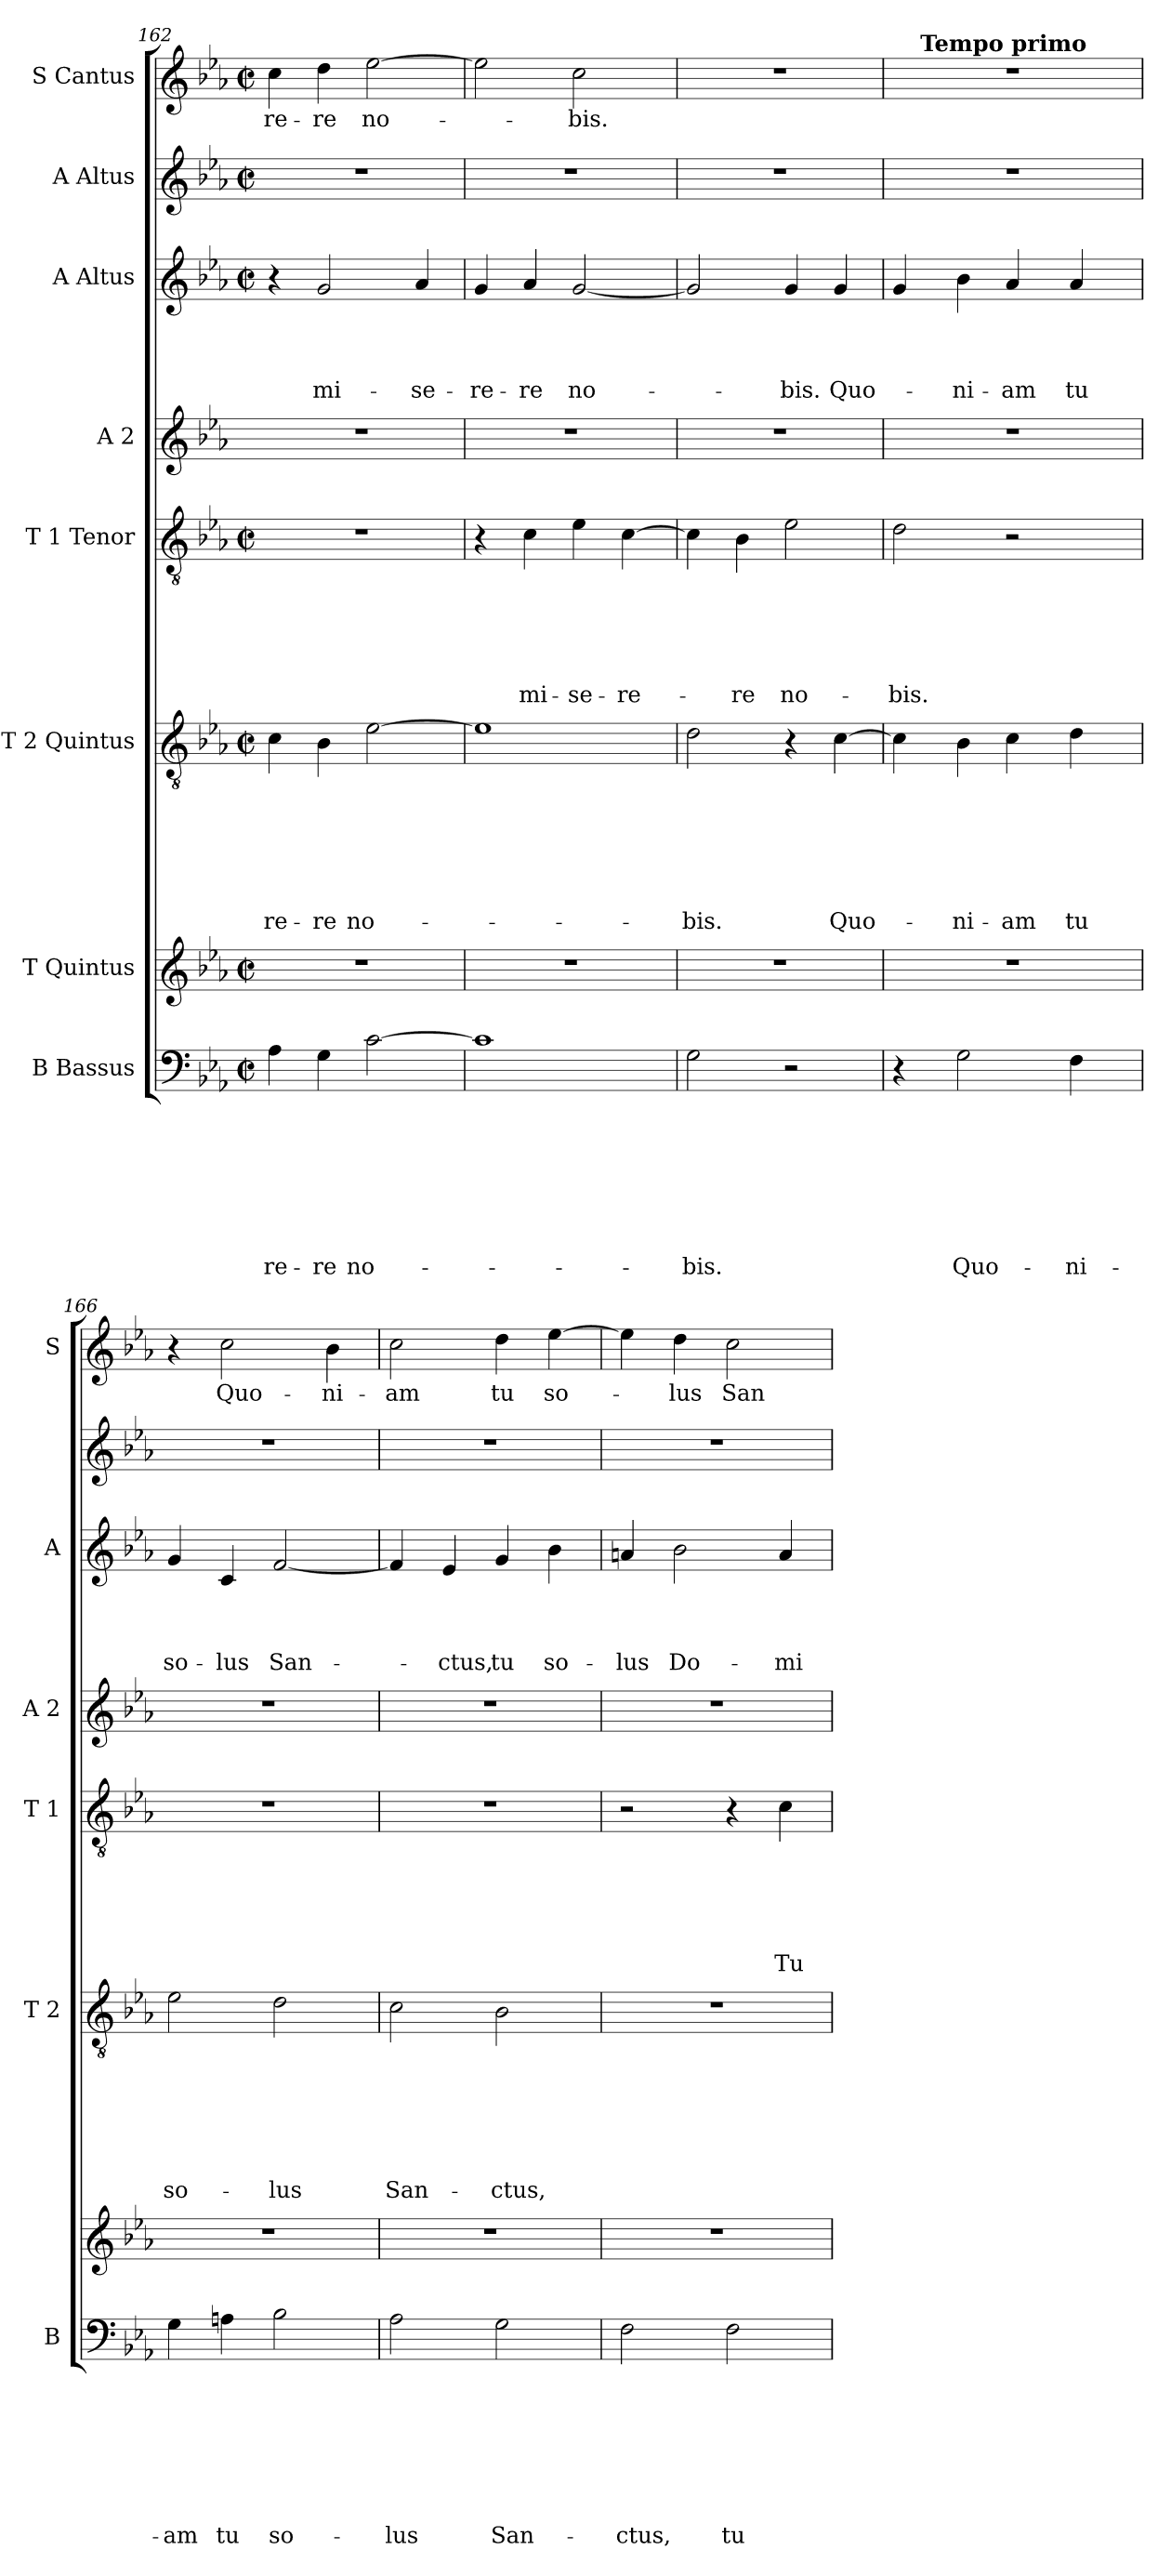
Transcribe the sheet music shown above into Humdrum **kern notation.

**kern	**text	**text	**text	**text	**text	**text	**text	**text	**kern	**kern	**text	**text	**text	**text	**text	**text	**text	**kern	**text	**text	**text	**text	**text	**text	**kern	**kern	**text	**text	**text	**text	**kern	**kern	**text
*part8	*part8	*part8	*part8	*part8	*part8	*part8	*part8	*part8	*part7	*part6	*part6	*part6	*part6	*part6	*part6	*part6	*part6	*part5	*part5	*part5	*part5	*part5	*part5	*part5	*part4	*part3	*part3	*part3	*part3	*part3	*part2	*part1	*part1
*staff8	*staff8	*staff8	*staff8	*staff8	*staff8	*staff8	*staff8	*staff8	*staff7	*staff6	*staff6	*staff6	*staff6	*staff6	*staff6	*staff6	*staff6	*staff5	*staff5	*staff5	*staff5	*staff5	*staff5	*staff5	*staff4	*staff3	*staff3	*staff3	*staff3	*staff3	*staff2	*staff1	*staff1
*I"B Bassus	*	*	*	*	*	*	*	*	*I"T Quintus	*I"T 2 Quintus	*	*	*	*	*	*	*	*I"T 1 Tenor	*	*	*	*	*	*	*I"A 2	*I"A Altus	*	*	*	*	*I"A Altus	*I"S Cantus	*
*I'B	*	*	*	*	*	*	*	*	*	*I'T 2	*	*	*	*	*	*	*	*I'T 1	*	*	*	*	*	*	*I'A 2	*I'A	*	*	*	*	*	*I'S	*
*clefF4	*	*	*	*	*	*	*	*	*clefG2	*clefGv2	*	*	*	*	*	*	*	*clefGv2	*	*	*	*	*	*	*clefG2	*clefG2	*	*	*	*	*clefG2	*clefG2	*
*k[b-e-a-]	*	*	*	*	*	*	*	*	*k[b-e-a-]	*k[b-e-a-]	*	*	*	*	*	*	*	*k[b-e-a-]	*	*	*	*	*	*	*k[b-e-a-]	*k[b-e-a-]	*	*	*	*	*k[b-e-a-]	*k[b-e-a-]	*
*E-:	*	*	*	*	*	*	*	*	*E-:	*E-:	*	*	*	*	*	*	*	*E-:	*	*	*	*	*	*	*E-:	*E-:	*	*	*	*	*E-:	*E-:	*
*M2/2	*	*	*	*	*	*	*	*	*M2/2	*M2/2	*	*	*	*	*	*	*	*M2/2	*	*	*	*	*	*	*	*M2/2	*	*	*	*	*M2/2	*M2/2	*
*met(c|)	*	*	*	*	*	*	*	*	*met(c|)	*met(c|)	*	*	*	*	*	*	*	*met(c|)	*	*	*	*	*	*	*	*met(c|)	*	*	*	*	*met(c|)	*met(c|)	*
=162	=162	=162	=162	=162	=162	=162	=162	=162	=162	=162	=162	=162	=162	=162	=162	=162	=162	=162	=162	=162	=162	=162	=162	=162	=162	=162	=162	=162	=162	=162	=162	=162	=162
!	!	!	!	!	!	!	!	!LO:LY:b	!	!	!	!	!	!	!	!	!LO:LY:b	!	!	!	!	!	!	!	!	!	!	!	!	!	!	!	!LO:LY:b
4A-\	.	.	.	.	.	.	.	-re-	1r	4c\	.	.	.	.	.	.	-re-	1r	.	.	.	.	.	.	1r	4r	.	.	.	.	1r	4cc\	-re-
!	!	!	!	!	!	!	!	!LO:LY:b	!	!	!	!	!	!	!	!	!LO:LY:b	!	!	!	!	!	!	!	!	!	!	!	!	!LO:LY:b	!	!	!LO:LY:b
4G\	.	.	.	.	.	.	.	-re	.	4B-\	.	.	.	.	.	.	-re	.	.	.	.	.	.	.	.	2g/	.	.	.	mi-	.	4dd\	-re
!	!	!	!	!	!	!	!	!LO:LY:b	!	!	!	!	!	!	!	!	!LO:LY:b	!	!	!	!	!	!	!	!	!	!	!	!	!	!	!	!LO:LY:b
[>2c\	.	.	.	.	.	.	.	no-	.	[>2e-\	.	.	.	.	.	.	no-	.	.	.	.	.	.	.	.	.	.	.	.	.	.	[>2ee-\	no-
!	!	!	!	!	!	!	!	!	!	!	!	!	!	!	!	!	!	!	!	!	!	!	!	!	!	!	!	!	!	!LO:LY:b	!	!	!
.	.	.	.	.	.	.	.	.	.	.	.	.	.	.	.	.	.	.	.	.	.	.	.	.	.	4a-/	.	.	.	-se-	.	.	.
=163	=163	=163	=163	=163	=163	=163	=163	=163	=163	=163	=163	=163	=163	=163	=163	=163	=163	=163	=163	=163	=163	=163	=163	=163	=163	=163	=163	=163	=163	=163	=163	=163	=163
!	!	!	!	!	!	!	!	!	!	!	!	!	!	!	!	!	!	!	!	!	!	!	!	!	!	!	!	!	!	!LO:LY:b	!	!	!
1c]	.	.	.	.	.	.	.	.	1r	1e-]	.	.	.	.	.	.	.	4r	.	.	.	.	.	.	1r	4g/	.	.	.	-re-	1r	2ee-\]	.
!	!	!	!	!	!	!	!	!	!	!	!	!	!	!	!	!	!	!	!	!	!	!	!	!LO:LY:b	!	!	!	!	!	!LO:LY:b	!	!	!
.	.	.	.	.	.	.	.	.	.	.	.	.	.	.	.	.	.	4c\	.	.	.	.	.	mi-	.	4a-/	.	.	.	-re	.	.	.
!	!	!	!	!	!	!	!	!	!	!	!	!	!	!	!	!	!	!	!	!	!	!	!	!LO:LY:b	!	!	!	!	!	!LO:LY:b	!	!	!LO:LY:b
.	.	.	.	.	.	.	.	.	.	.	.	.	.	.	.	.	.	4e-\	.	.	.	.	.	-se-	.	[<2g/	.	.	.	no-	.	2cc\	-bis.
!	!	!	!	!	!	!	!	!	!	!	!	!	!	!	!	!	!	!	!	!	!	!	!	!LO:LY:b	!	!	!	!	!	!	!	!	!
.	.	.	.	.	.	.	.	.	.	.	.	.	.	.	.	.	.	[>4c\	.	.	.	.	.	-re-	.	.	.	.	.	.	.	.	.
=164	=164	=164	=164	=164	=164	=164	=164	=164	=164	=164	=164	=164	=164	=164	=164	=164	=164	=164	=164	=164	=164	=164	=164	=164	=164	=164	=164	=164	=164	=164	=164	=164	=164
!	!	!	!	!	!	!	!	!LO:LY:b	!	!	!	!	!	!	!	!	!LO:LY:b	!	!	!	!	!	!	!	!	!	!	!	!	!	!	!	!
2G\	.	.	.	.	.	.	.	-bis.	1r	2d\	.	.	.	.	.	.	-bis.	4c\]	.	.	.	.	.	.	1r	2g/]	.	.	.	.	1r	1r	.
!	!	!	!	!	!	!	!	!	!	!	!	!	!	!	!	!	!	!	!	!	!	!	!	!LO:LY:b	!	!	!	!	!	!	!	!	!
.	.	.	.	.	.	.	.	.	.	.	.	.	.	.	.	.	.	4B-\	.	.	.	.	.	-re	.	.	.	.	.	.	.	.	.
!	!	!	!	!	!	!	!	!	!	!	!	!	!	!	!	!	!	!	!	!	!	!	!	!LO:LY:b	!	!	!	!	!	!LO:LY:b	!	!	!
2r	.	.	.	.	.	.	.	.	.	4r	.	.	.	.	.	.	.	2e-\	.	.	.	.	.	no-	.	4g/	.	.	.	-bis.	.	.	.
!	!	!	!	!	!	!	!	!	!	!	!	!	!	!	!	!	!LO:LY:b	!	!	!	!	!	!	!	!	!	!	!	!	!LO:LY:b	!	!	!
.	.	.	.	.	.	.	.	.	.	[<4c\	.	.	.	.	.	.	Quo-	.	.	.	.	.	.	.	.	4g/	.	.	.	Quo-	.	.	.
!!LO:LB:g=z
=165	=165	=165	=165	=165	=165	=165	=165	=165	=165	=165	=165	=165	=165	=165	=165	=165	=165	=165	=165	=165	=165	=165	=165	=165	=165	=165	=165	=165	=165	=165	=165	=165	=165
!	!	!	!	!	!	!	!	!	!	!	!	!	!	!	!	!	!	!	!	!	!	!	!	!LO:LY:b	!	!	!	!	!	!	!	!	!
*	*	*	*	*	*	*	*	*	*	*	*	*	*	*	*	*	*	*	*	*	*	*	*	*	*	*	*	*	*	*	*	*^	*
4r	.	.	.	.	.	.	.	.	1r	4c\]	.	.	.	.	.	.	.	2d\	.	.	.	.	.	-bis.	1r	4g/	.	.	.	.	1r	1r	16.ryy	.
!	!	!	!	!	!	!	!	!	!	!	!	!	!	!	!	!	!	!	!	!	!	!	!	!	!	!	!	!	!	!	!	!	!LO:TX:a:B:t=Tempo primo	!
.	.	.	.	.	.	.	.	.	.	.	.	.	.	.	.	.	.	.	.	.	.	.	.	.	.	.	.	.	.	.	.	.	2ryy	.
!	!	!	!	!	!	!	!	!LO:LY:b	!	!	!	!	!	!	!	!	!LO:LY:b	!	!	!	!	!	!	!	!	!	!	!	!	!LO:LY:b	!	!	!	!
2G\	.	.	.	.	.	.	.	Quo-	.	4B-\	.	.	.	.	.	.	-ni-	.	.	.	.	.	.	.	.	4b-\	.	.	.	-ni-	.	.	.	.
!	!	!	!	!	!	!	!	!	!	!	!	!	!	!	!	!	!LO:LY:b	!	!	!	!	!	!	!	!	!	!	!	!	!LO:LY:b	!	!	!	!
.	.	.	.	.	.	.	.	.	.	4c\	.	.	.	.	.	.	-am	2r	.	.	.	.	.	.	.	4a-/	.	.	.	-am	.	.	.	.
.	.	.	.	.	.	.	.	.	.	.	.	.	.	.	.	.	.	.	.	.	.	.	.	.	.	.	.	.	.	.	.	.	4ryy	.
!	!	!	!	!	!	!	!	!LO:LY:b	!	!	!	!	!	!	!	!	!LO:LY:b	!	!	!	!	!	!	!	!	!	!	!	!	!LO:LY:b	!	!	!	!
4F\	.	.	.	.	.	.	.	-ni-	.	4d\	.	.	.	.	.	.	tu	.	.	.	.	.	.	.	.	4a-/	.	.	.	tu	.	.	.	.
.	.	.	.	.	.	.	.	.	.	.	.	.	.	.	.	.	.	.	.	.	.	.	.	.	.	.	.	.	.	.	.	.	8ryy	.
.	.	.	.	.	.	.	.	.	.	.	.	.	.	.	.	.	.	.	.	.	.	.	.	.	.	.	.	.	.	.	.	.	32ryy	.
=166	=166	=166	=166	=166	=166	=166	=166	=166	=166	=166	=166	=166	=166	=166	=166	=166	=166	=166	=166	=166	=166	=166	=166	=166	=166	=166	=166	=166	=166	=166	=166	=166	=166	=166
!	!	!	!	!	!	!	!	!LO:LY:b	!	!	!	!	!	!	!	!	!LO:LY:b	!	!	!	!	!	!	!	!	!	!	!	!	!LO:LY:b	!	!	!	!
*	*	*	*	*	*	*	*	*	*	*	*	*	*	*	*	*	*	*	*	*	*	*	*	*	*	*	*	*	*	*	*	*v	*v	*
4G\	.	.	.	.	.	.	.	-am	1r	2e-\	.	.	.	.	.	.	so-	1r	.	.	.	.	.	.	1r	4g/	.	.	.	so-	1r	4r	.
!	!	!	!	!	!	!	!	!LO:LY:b	!	!	!	!	!	!	!	!	!	!	!	!	!	!	!	!	!	!	!	!	!	!LO:LY:b	!	!	!LO:LY:b
4An\	.	.	.	.	.	.	.	tu	.	.	.	.	.	.	.	.	.	.	.	.	.	.	.	.	.	4c/	.	.	.	-lus	.	2cc\	Quo-
!	!	!	!	!	!	!	!	!LO:LY:b	!	!	!	!	!	!	!	!	!LO:LY:b	!	!	!	!	!	!	!	!	!	!	!	!	!LO:LY:b	!	!	!
2B-\	.	.	.	.	.	.	.	so-	.	2d\	.	.	.	.	.	.	-lus	.	.	.	.	.	.	.	.	[<2f/	.	.	.	San-	.	.	.
!	!	!	!	!	!	!	!	!	!	!	!	!	!	!	!	!	!	!	!	!	!	!	!	!	!	!	!	!	!	!	!	!	!LO:LY:b
.	.	.	.	.	.	.	.	.	.	.	.	.	.	.	.	.	.	.	.	.	.	.	.	.	.	.	.	.	.	.	.	4b-\	-ni-
=167	=167	=167	=167	=167	=167	=167	=167	=167	=167	=167	=167	=167	=167	=167	=167	=167	=167	=167	=167	=167	=167	=167	=167	=167	=167	=167	=167	=167	=167	=167	=167	=167	=167
!	!	!	!	!	!	!	!	!LO:LY:b	!	!	!	!	!	!	!	!	!LO:LY:b	!	!	!	!	!	!	!	!	!	!	!	!	!	!	!	!LO:LY:b
2A-\	.	.	.	.	.	.	.	-lus	1r	2c\	.	.	.	.	.	.	San-	1r	.	.	.	.	.	.	1r	4f/]	.	.	.	.	1r	2cc\	-am
!	!	!	!	!	!	!	!	!	!	!	!	!	!	!	!	!	!	!	!	!	!	!	!	!	!	!	!	!	!	!LO:LY:b	!	!	!
.	.	.	.	.	.	.	.	.	.	.	.	.	.	.	.	.	.	.	.	.	.	.	.	.	.	4e-/	.	.	.	-ctus,	.	.	.
!	!	!	!	!	!	!	!	!LO:LY:b	!	!	!	!	!	!	!	!	!LO:LY:b	!	!	!	!	!	!	!	!	!	!	!	!	!LO:LY:b	!	!	!LO:LY:b
2G\	.	.	.	.	.	.	.	San-	.	2B-\	.	.	.	.	.	.	-ctus,	.	.	.	.	.	.	.	.	4g/	.	.	.	tu	.	4dd\	tu
!	!	!	!	!	!	!	!	!	!	!	!	!	!	!	!	!	!	!	!	!	!	!	!	!	!	!	!	!	!	!LO:LY:b	!	!	!LO:LY:b
.	.	.	.	.	.	.	.	.	.	.	.	.	.	.	.	.	.	.	.	.	.	.	.	.	.	4b-\	.	.	.	so-	.	[>4ee-\	so-
=168	=168	=168	=168	=168	=168	=168	=168	=168	=168	=168	=168	=168	=168	=168	=168	=168	=168	=168	=168	=168	=168	=168	=168	=168	=168	=168	=168	=168	=168	=168	=168	=168	=168
!	!	!	!	!	!	!	!	!LO:LY:b	!	!	!	!	!	!	!	!	!	!	!	!	!	!	!	!	!	!	!	!	!	!LO:LY:b	!	!	!
2F\	.	.	.	.	.	.	.	-ctus,	1r	1r	.	.	.	.	.	.	.	2r	.	.	.	.	.	.	1r	4an/	.	.	.	-lus	1r	4ee-\]	.
!	!	!	!	!	!	!	!	!	!	!	!	!	!	!	!	!	!	!	!	!	!	!	!	!	!	!	!	!	!	!LO:LY:b	!	!	!LO:LY:b
.	.	.	.	.	.	.	.	.	.	.	.	.	.	.	.	.	.	.	.	.	.	.	.	.	.	2b-\	.	.	.	Do-	.	4dd\	-lus
!	!	!	!	!	!	!	!	!LO:LY:b	!	!	!	!	!	!	!	!	!	!	!	!	!	!	!	!	!	!	!	!	!	!	!	!	!LO:LY:b
2F\	.	.	.	.	.	.	.	tu	.	.	.	.	.	.	.	.	.	4r	.	.	.	.	.	.	.	.	.	.	.	.	.	2cc\	San-
!	!	!	!	!	!	!	!	!	!	!	!	!	!	!	!	!	!	!	!	!	!	!	!	!LO:LY:b	!	!	!	!	!	!LO:LY:b	!	!	!
.	.	.	.	.	.	.	.	.	.	.	.	.	.	.	.	.	.	4c\	.	.	.	.	.	Tu	.	4a/	.	.	.	-mi-	.	.	.
=	=	=	=	=	=	=	=	=	=	=	=	=	=	=	=	=	=	=	=	=	=	=	=	=	=	=	=	=	=	=	=	=	=
*-	*-	*-	*-	*-	*-	*-	*-	*-	*-	*-	*-	*-	*-	*-	*-	*-	*-	*-	*-	*-	*-	*-	*-	*-	*-	*-	*-	*-	*-	*-	*-	*-	*-
